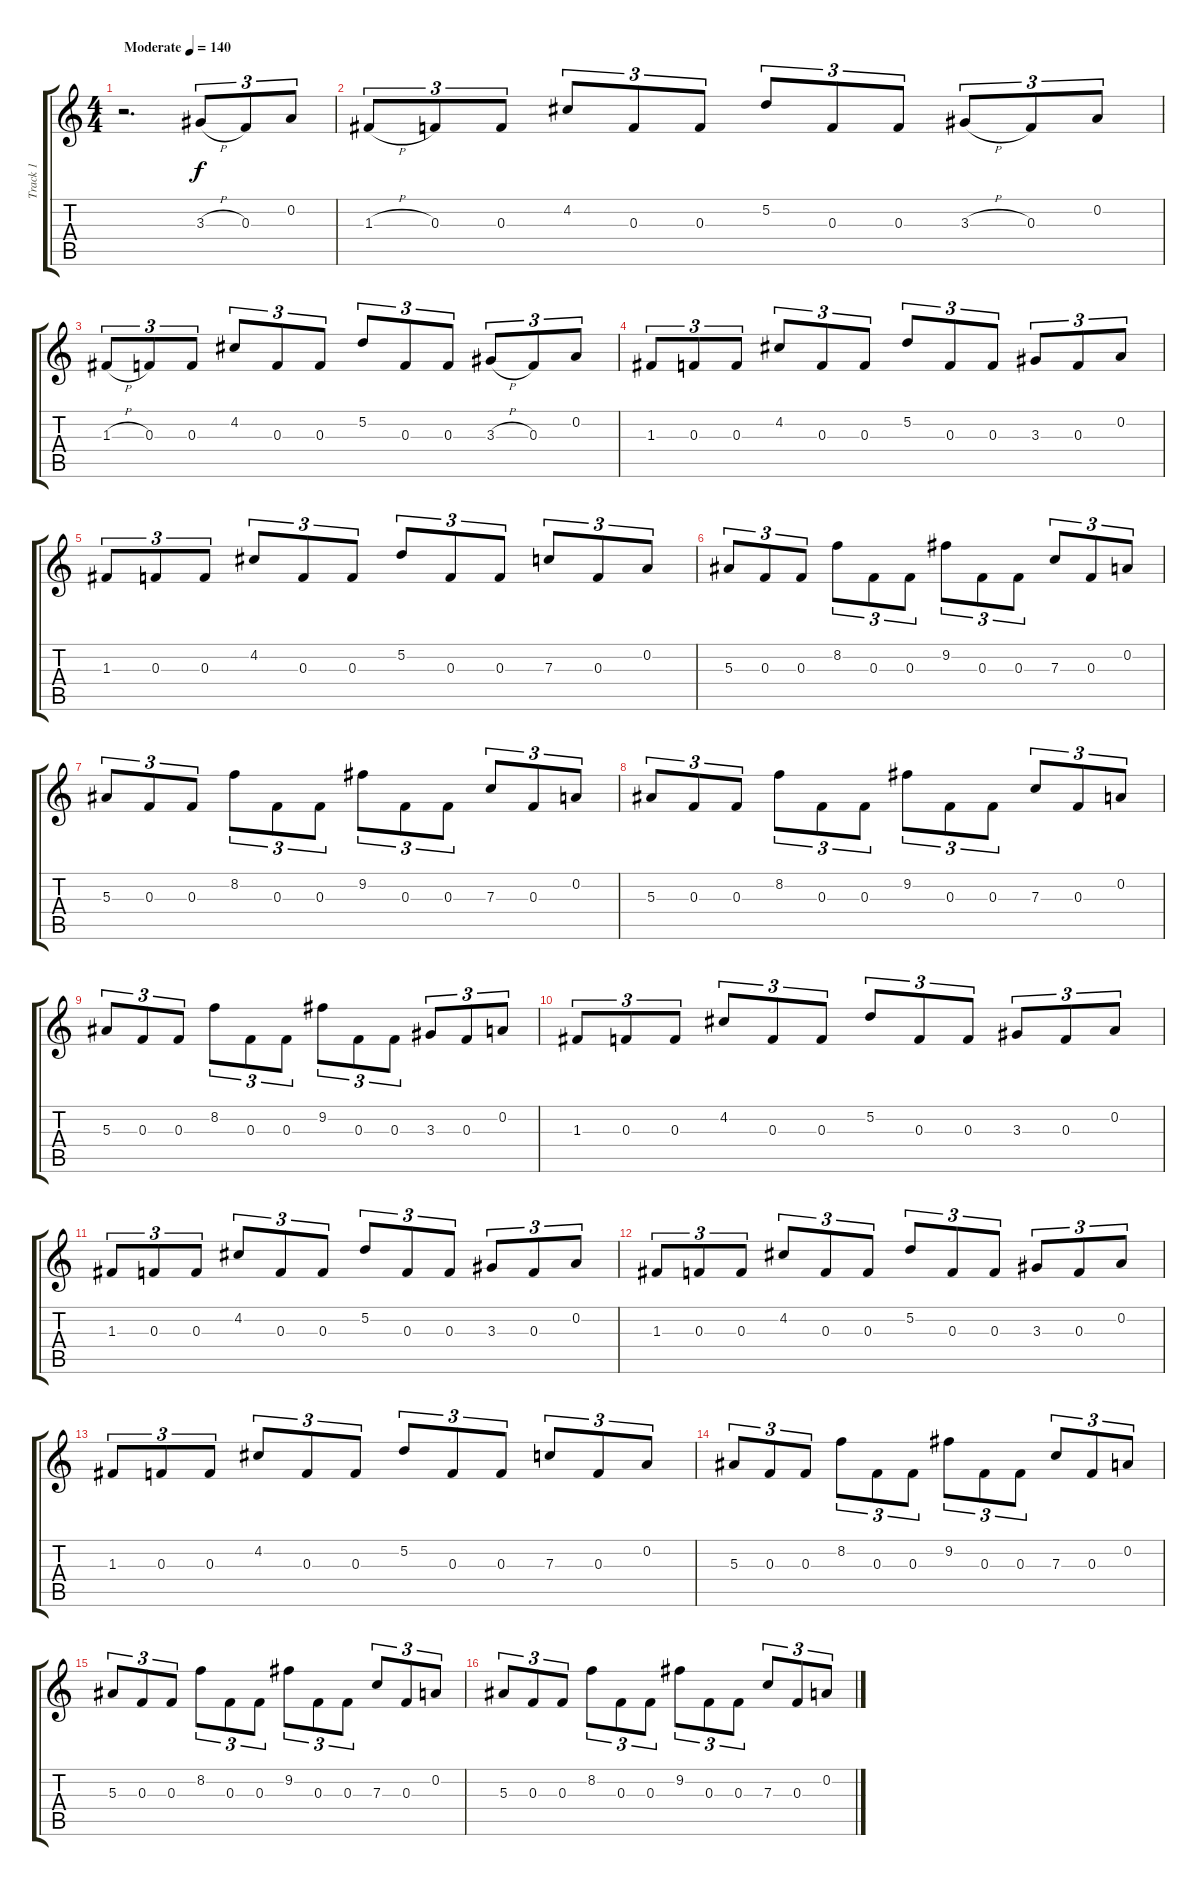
\track ("Track 1" "Track 1") {instrument electricguitarclean}
\staff {score tabs}
\tuning (D4 A3 F3 C3 G2 D2) {hide}
\ts (4 4)
\tempo (140 "Moderate")
\clef g2
\ks c
r.2{d dy f instrument electricguitarclean} 3.3{h}.8{tu (3 2)} 0.3.8{tu (3 2)} 0.2.8{tu (3 2)} |
1.3{h}.8{tu (3 2)} 0.3.8{tu (3 2)} 0.3.8{tu (3 2)} 4.2.8{tu (3 2)} 0.3.8{tu (3 2)} 0.3.8{tu (3 2)} 5.2.8{tu (3 2)} 0.3.8{tu (3 2)} 0.3.8{tu (3 2)} 3.3{h}.8{tu (3 2)} 0.3.8{tu (3 2)} 0.2.8{tu (3 2)} |
1.3{h}.8{tu (3 2)} 0.3.8{tu (3 2)} 0.3.8{tu (3 2)} 4.2.8{tu (3 2)} 0.3.8{tu (3 2)} 0.3.8{tu (3 2)} 5.2.8{tu (3 2)} 0.3.8{tu (3 2)} 0.3.8{tu (3 2)} 3.3{h}.8{tu (3 2)} 0.3.8{tu (3 2)} 0.2.8{tu (3 2)} |
1.3.8{tu (3 2)} 0.3.8{tu (3 2)} 0.3.8{tu (3 2)} 4.2.8{tu (3 2)} 0.3.8{tu (3 2)} 0.3.8{tu (3 2)} 5.2.8{tu (3 2)} 0.3.8{tu (3 2)} 0.3.8{tu (3 2)} 3.3.8{tu (3 2)} 0.3.8{tu (3 2)} 0.2.8{tu (3 2)} |
1.3.8{tu (3 2)} 0.3.8{tu (3 2)} 0.3.8{tu (3 2)} 4.2.8{tu (3 2)} 0.3.8{tu (3 2)} 0.3.8{tu (3 2)} 5.2.8{tu (3 2)} 0.3.8{tu (3 2)} 0.3.8{tu (3 2)} 7.3.8{tu (3 2)} 0.3.8{tu (3 2)} 0.2.8{tu (3 2)} |
5.3.8{tu (3 2)} 0.3.8{tu (3 2)} 0.3.8{tu (3 2)} 8.2.8{tu (3 2)} 0.3.8{tu (3 2)} 0.3.8{tu (3 2)} 9.2.8{tu (3 2)} 0.3.8{tu (3 2)} 0.3.8{tu (3 2)} 7.3.8{tu (3 2)} 0.3.8{tu (3 2)} 0.2.8{tu (3 2)} |
5.3.8{tu (3 2)} 0.3.8{tu (3 2)} 0.3.8{tu (3 2)} 8.2.8{tu (3 2)} 0.3.8{tu (3 2)} 0.3.8{tu (3 2)} 9.2.8{tu (3 2)} 0.3.8{tu (3 2)} 0.3.8{tu (3 2)} 7.3.8{tu (3 2)} 0.3.8{tu (3 2)} 0.2.8{tu (3 2)} |
5.3.8{tu (3 2)} 0.3.8{tu (3 2)} 0.3.8{tu (3 2)} 8.2.8{tu (3 2)} 0.3.8{tu (3 2)} 0.3.8{tu (3 2)} 9.2.8{tu (3 2)} 0.3.8{tu (3 2)} 0.3.8{tu (3 2)} 7.3.8{tu (3 2)} 0.3.8{tu (3 2)} 0.2.8{tu (3 2)} |
5.3.8{tu (3 2)} 0.3.8{tu (3 2)} 0.3.8{tu (3 2)} 8.2.8{tu (3 2)} 0.3.8{tu (3 2)} 0.3.8{tu (3 2)} 9.2.8{tu (3 2)} 0.3.8{tu (3 2)} 0.3.8{tu (3 2)} 3.3.8{tu (3 2)} 0.3.8{tu (3 2)} 0.2.8{tu (3 2)} |
1.3.8{tu (3 2)} 0.3.8{tu (3 2)} 0.3.8{tu (3 2)} 4.2.8{tu (3 2)} 0.3.8{tu (3 2)} 0.3.8{tu (3 2)} 5.2.8{tu (3 2)} 0.3.8{tu (3 2)} 0.3.8{tu (3 2)} 3.3.8{tu (3 2)} 0.3.8{tu (3 2)} 0.2.8{tu (3 2)} |
1.3.8{tu (3 2)} 0.3.8{tu (3 2)} 0.3.8{tu (3 2)} 4.2.8{tu (3 2)} 0.3.8{tu (3 2)} 0.3.8{tu (3 2)} 5.2.8{tu (3 2)} 0.3.8{tu (3 2)} 0.3.8{tu (3 2)} 3.3.8{tu (3 2)} 0.3.8{tu (3 2)} 0.2.8{tu (3 2)} |
1.3.8{tu (3 2)} 0.3.8{tu (3 2)} 0.3.8{tu (3 2)} 4.2.8{tu (3 2)} 0.3.8{tu (3 2)} 0.3.8{tu (3 2)} 5.2.8{tu (3 2)} 0.3.8{tu (3 2)} 0.3.8{tu (3 2)} 3.3.8{tu (3 2)} 0.3.8{tu (3 2)} 0.2.8{tu (3 2)} |
1.3.8{tu (3 2)} 0.3.8{tu (3 2)} 0.3.8{tu (3 2)} 4.2.8{tu (3 2)} 0.3.8{tu (3 2)} 0.3.8{tu (3 2)} 5.2.8{tu (3 2)} 0.3.8{tu (3 2)} 0.3.8{tu (3 2)} 7.3.8{tu (3 2)} 0.3.8{tu (3 2)} 0.2.8{tu (3 2)} |
5.3.8{tu (3 2)} 0.3.8{tu (3 2)} 0.3.8{tu (3 2)} 8.2.8{tu (3 2)} 0.3.8{tu (3 2)} 0.3.8{tu (3 2)} 9.2.8{tu (3 2)} 0.3.8{tu (3 2)} 0.3.8{tu (3 2)} 7.3.8{tu (3 2)} 0.3.8{tu (3 2)} 0.2.8{tu (3 2)} |
5.3.8{tu (3 2)} 0.3.8{tu (3 2)} 0.3.8{tu (3 2)} 8.2.8{tu (3 2)} 0.3.8{tu (3 2)} 0.3.8{tu (3 2)} 9.2.8{tu (3 2)} 0.3.8{tu (3 2)} 0.3.8{tu (3 2)} 7.3.8{tu (3 2)} 0.3.8{tu (3 2)} 0.2.8{tu (3 2)} |
5.3.8{tu (3 2)} 0.3.8{tu (3 2)} 0.3.8{tu (3 2)} 8.2.8{tu (3 2)} 0.3.8{tu (3 2)} 0.3.8{tu (3 2)} 9.2.8{tu (3 2)} 0.3.8{tu (3 2)} 0.3.8{tu (3 2)} 7.3.8{tu (3 2)} 0.3.8{tu (3 2)} 0.2.8{tu (3 2)}
